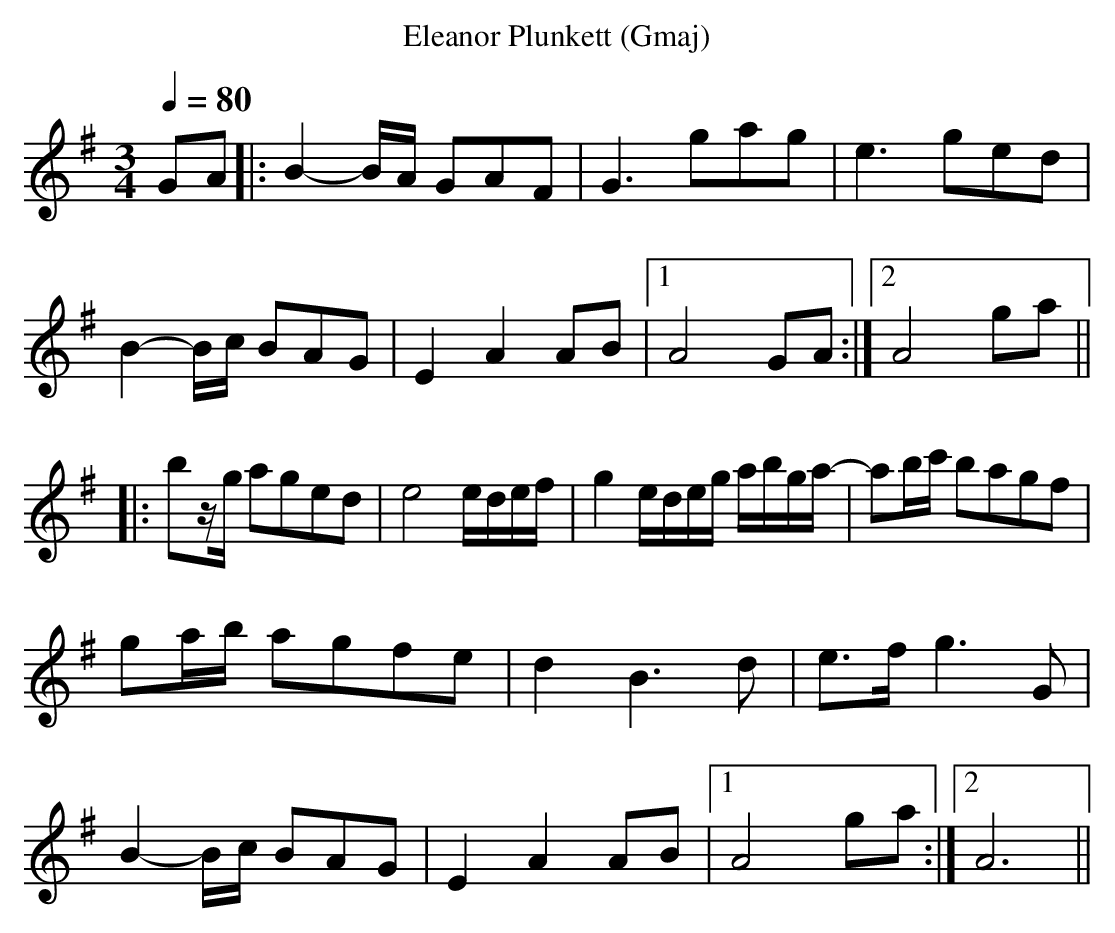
X:1
T:Eleanor Plunkett (Gmaj)
Q:1/4=80
M:3/4
L:1/8
K:Gmaj
GA|:B2-B/A/ GAF|G3gag|e3ged|B2-B/c/ BAG|E2A2AB|1A4GA:|2A4ga||
|:bz/g/ aged|e4e/d/e/f/|g2 e/d/e/g/ a/b/g/a/-|ab/c'/ bagf|
ga/b/ agfe|d2 B3d|e>f g3G|B2-B/c/ BAG|E2A2AB|1A4 ga:|2A6||
